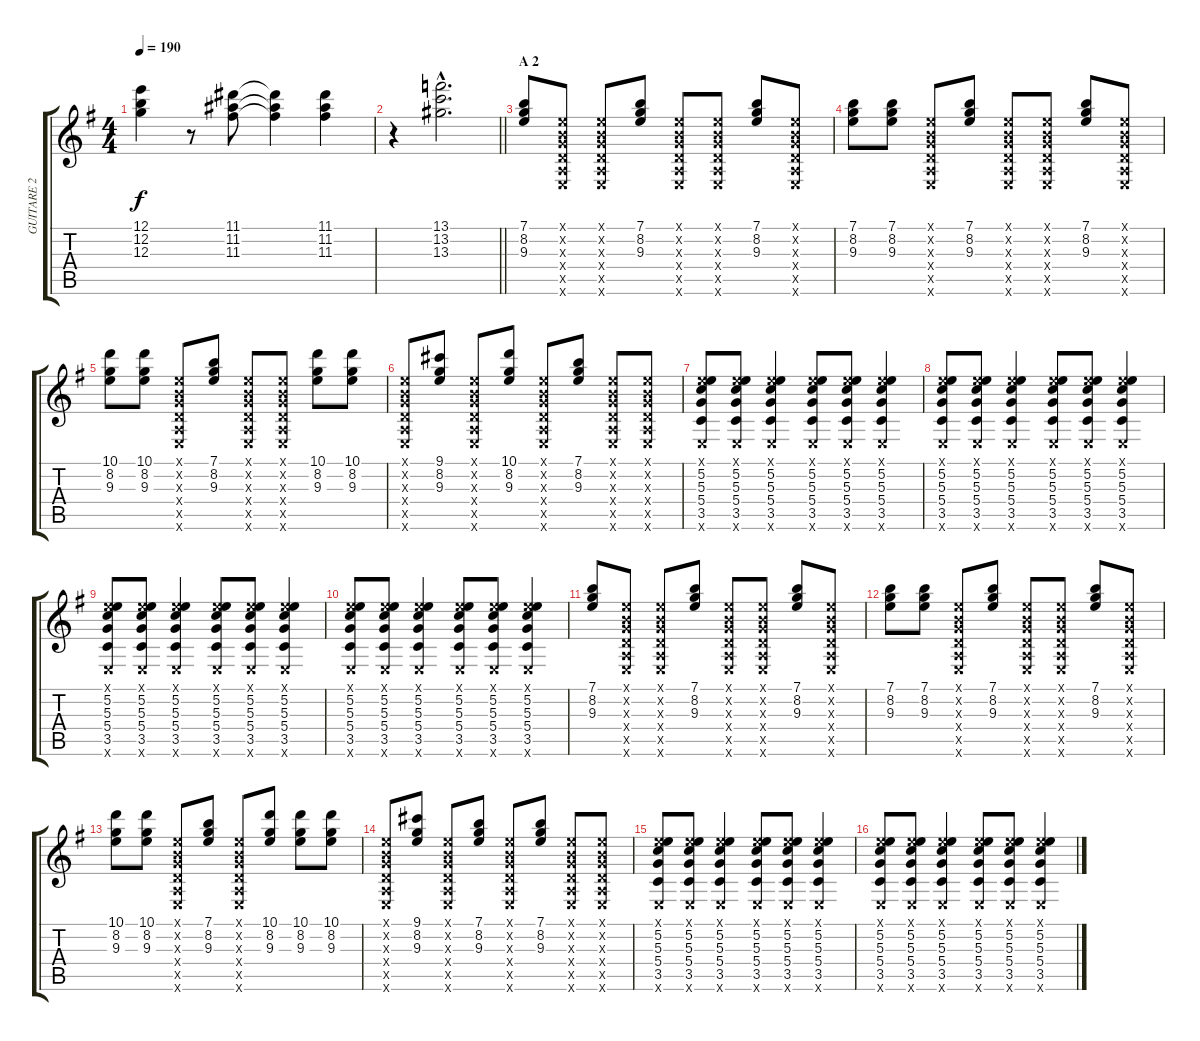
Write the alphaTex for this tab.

\track ("GUITARE 2" "GUITARE 2") {instrument distortionguitar}
\staff {score tabs}
\tuning (E4 B3 G3 D3 A2 E2) {hide}
\ts (4 4)
\tempo 190
\clef g2
\ks g
(12.1 12.2 12.3).4{dy f} r.8 (11.1 11.2 11.3).8 (11.1{t} 11.2{t} 11.3{t}).4 (11.1 11.2 11.3).4 |
\barLineRight lightlight
r.4 (13.1{hac} 13.2{hac} 13.3{hac}).2{d} |
\section ("" "A 2")
(7.1 8.2 9.3).8 (0.1{x} 0.2{x} 0.3{x} 0.4{x} 0.5{x} 0.6{x}).8 (0.1{x} 0.2{x} 0.3{x} 0.4{x} 0.5{x} 0.6{x}).8 (7.1 8.2 9.3).8 (0.1{x} 0.2{x} 0.3{x} 0.4{x} 0.5{x} 0.6{x}).8 (0.1{x} 0.2{x} 0.3{x} 0.4{x} 0.5{x} 0.6{x}).8 (7.1 8.2 9.3).8 (0.1{x} 0.2{x} 0.3{x} 0.4{x} 0.5{x} 0.6{x}).8 |
(7.1 8.2 9.3).8 (7.1 8.2 9.3).8 (0.1{x} 0.2{x} 0.3{x} 0.4{x} 0.5{x} 0.6{x}).8 (7.1 8.2 9.3).8 (0.1{x} 0.2{x} 0.3{x} 0.4{x} 0.5{x} 0.6{x}).8 (0.1{x} 0.2{x} 0.3{x} 0.4{x} 0.5{x} 0.6{x}).8 (7.1 8.2 9.3).8 (0.1{x} 0.2{x} 0.3{x} 0.4{x} 0.5{x} 0.6{x}).8 |
(10.1 8.2 9.3).8 (10.1 8.2 9.3).8 (0.1{x} 0.2{x} 0.3{x} 0.4{x} 0.5{x} 0.6{x}).8 (7.1 8.2 9.3).8 (0.1{x} 0.2{x} 0.3{x} 0.4{x} 0.5{x} 0.6{x}).8 (0.1{x} 0.2{x} 0.3{x} 0.4{x} 0.5{x} 0.6{x}).8 (10.1 8.2 9.3).8 (10.1 8.2 9.3).8 |
(0.1{x} 0.2{x} 0.3{x} 0.4{x} 0.5{x} 0.6{x}).8 (9.1 8.2 9.3).8 (0.1{x} 0.2{x} 0.3{x} 0.4{x} 0.5{x} 0.6{x}).8 (10.1 8.2 9.3).8 (0.1{x} 0.2{x} 0.3{x} 0.4{x} 0.5{x} 0.6{x}).8 (7.1 8.2 9.3).8 (0.1{x} 0.2{x} 0.3{x} 0.4{x} 0.5{x} 0.6{x}).8 (0.1{x} 0.2{x} 0.3{x} 0.4{x} 0.5{x} 0.6{x}).8 |
(0.1{x} 5.2 5.3 5.4 3.5 0.6{x}).8{volume 8 balance 3} (0.1{x} 5.2 5.3 5.4 3.5 0.6{x}).8 (0.1{x} 5.2 5.3 5.4 3.5 0.6{x}).4 (0.1{x} 5.2 5.3 5.4 3.5 0.6{x}).8 (0.1{x} 5.2 5.3 5.4 3.5 0.6{x}).8 (0.1{x} 5.2 5.3 5.4 3.5 0.6{x}).4 |
(0.1{x} 5.2 5.3 5.4 3.5 0.6{x}).8 (0.1{x} 5.2 5.3 5.4 3.5 0.6{x}).8 (0.1{x} 5.2 5.3 5.4 3.5 0.6{x}).4 (0.1{x} 5.2 5.3 5.4 3.5 0.6{x}).8 (0.1{x} 5.2 5.3 5.4 3.5 0.6{x}).8 (0.1{x} 5.2 5.3 5.4 3.5 0.6{x}).4 |
(0.1{x} 5.2 5.3 5.4 3.5 0.6{x}).8 (0.1{x} 5.2 5.3 5.4 3.5 0.6{x}).8 (0.1{x} 5.2 5.3 5.4 3.5 0.6{x}).4 (0.1{x} 5.2 5.3 5.4 3.5 0.6{x}).8 (0.1{x} 5.2 5.3 5.4 3.5 0.6{x}).8 (0.1{x} 5.2 5.3 5.4 3.5 0.6{x}).4 |
(0.1{x} 5.2 5.3 5.4 3.5 0.6{x}).8 (0.1{x} 5.2 5.3 5.4 3.5 0.6{x}).8 (0.1{x} 5.2 5.3 5.4 3.5 0.6{x}).4 (0.1{x} 5.2 5.3 5.4 3.5 0.6{x}).8 (0.1{x} 5.2 5.3 5.4 3.5 0.6{x}).8 (0.1{x} 5.2 5.3 5.4 3.5 0.6{x}).4 |
(7.1 8.2 9.3).8{volume 10 balance 8} (0.1{x} 0.2{x} 0.3{x} 0.4{x} 0.5{x} 0.6{x}).8 (0.1{x} 0.2{x} 0.3{x} 0.4{x} 0.5{x} 0.6{x}).8 (7.1 8.2 9.3).8 (0.1{x} 0.2{x} 0.3{x} 0.4{x} 0.5{x} 0.6{x}).8 (0.1{x} 0.2{x} 0.3{x} 0.4{x} 0.5{x} 0.6{x}).8 (7.1 8.2 9.3).8 (0.1{x} 0.2{x} 0.3{x} 0.4{x} 0.5{x} 0.6{x}).8 |
(7.1 8.2 9.3).8 (7.1 8.2 9.3).8 (0.1{x} 0.2{x} 0.3{x} 0.4{x} 0.5{x} 0.6{x}).8 (7.1 8.2 9.3).8 (0.1{x} 0.2{x} 0.3{x} 0.4{x} 0.5{x} 0.6{x}).8 (0.1{x} 0.2{x} 0.3{x} 0.4{x} 0.5{x} 0.6{x}).8 (7.1 8.2 9.3).8 (0.1{x} 0.2{x} 0.3{x} 0.4{x} 0.5{x} 0.6{x}).8 |
(10.1 8.2 9.3).8 (10.1 8.2 9.3).8 (0.1{x} 0.2{x} 0.3{x} 0.4{x} 0.5{x} 0.6{x}).8 (7.1 8.2 9.3).8 (0.1{x} 0.2{x} 0.3{x} 0.4{x} 0.5{x} 0.6{x}).8 (10.1 8.2 9.3).8 (10.1 8.2 9.3).8 (10.1 8.2 9.3).8 |
(0.1{x} 0.2{x} 0.3{x} 0.4{x} 0.5{x} 0.6{x}).8 (9.1 8.2 9.3).8 (0.1{x} 0.2{x} 0.3{x} 0.4{x} 0.5{x} 0.6{x}).8 (7.1 8.2 9.3).8 (0.1{x} 0.2{x} 0.3{x} 0.4{x} 0.5{x} 0.6{x}).8 (7.1 8.2 9.3).8 (0.1{x} 0.2{x} 0.3{x} 0.4{x} 0.5{x} 0.6{x}).8 (0.1{x} 0.2{x} 0.3{x} 0.4{x} 0.5{x} 0.6{x}).8 |
(0.1{x} 5.2 5.3 5.4 3.5 0.6{x}).8{volume 8 balance 3} (0.1{x} 5.2 5.3 5.4 3.5 0.6{x}).8 (0.1{x} 5.2 5.3 5.4 3.5 0.6{x}).4 (0.1{x} 5.2 5.3 5.4 3.5 0.6{x}).8 (0.1{x} 5.2 5.3 5.4 3.5 0.6{x}).8 (0.1{x} 5.2 5.3 5.4 3.5 0.6{x}).4 |
(0.1{x} 5.2 5.3 5.4 3.5 0.6{x}).8 (0.1{x} 5.2 5.3 5.4 3.5 0.6{x}).8 (0.1{x} 5.2 5.3 5.4 3.5 0.6{x}).4 (0.1{x} 5.2 5.3 5.4 3.5 0.6{x}).8 (0.1{x} 5.2 5.3 5.4 3.5 0.6{x}).8 (0.1{x} 5.2 5.3 5.4 3.5 0.6{x}).4
